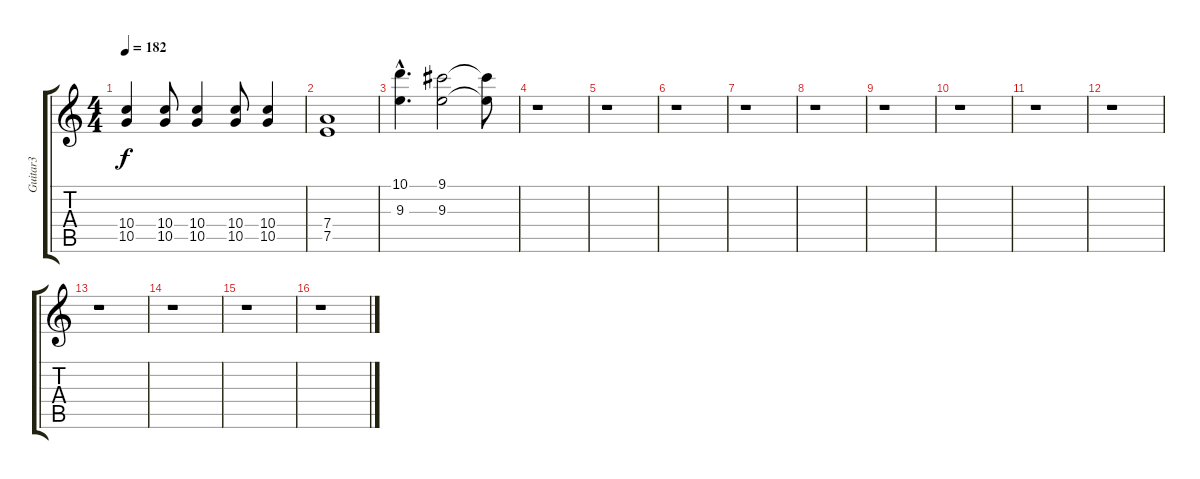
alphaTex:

\track ("Guitar3" "Guitar3") {instrument overdrivenguitar}
\staff {score tabs}
\tuning (E4 B3 G3 D3 A2 E2) {hide}
\ts (4 4)
\tempo 182
\clef g2
\ks c
(10.4 10.5).4{dy f} (10.4 10.5).8 (10.4 10.5).4 (10.4 10.5).8 (10.4 10.5).4 |
(7.4 7.5).1 |
(10.1{hac} 9.3{hac}).4{d} (9.1 9.3).2 (9.1{t} 9.3{t}).8 |
r.1 |
r.1 |
r.1 |
r.1 |
r.1 |
r.1 |
r.1 |
r.1 |
r.1 |
r.1 |
r.1 |
r.1 |
r.1
